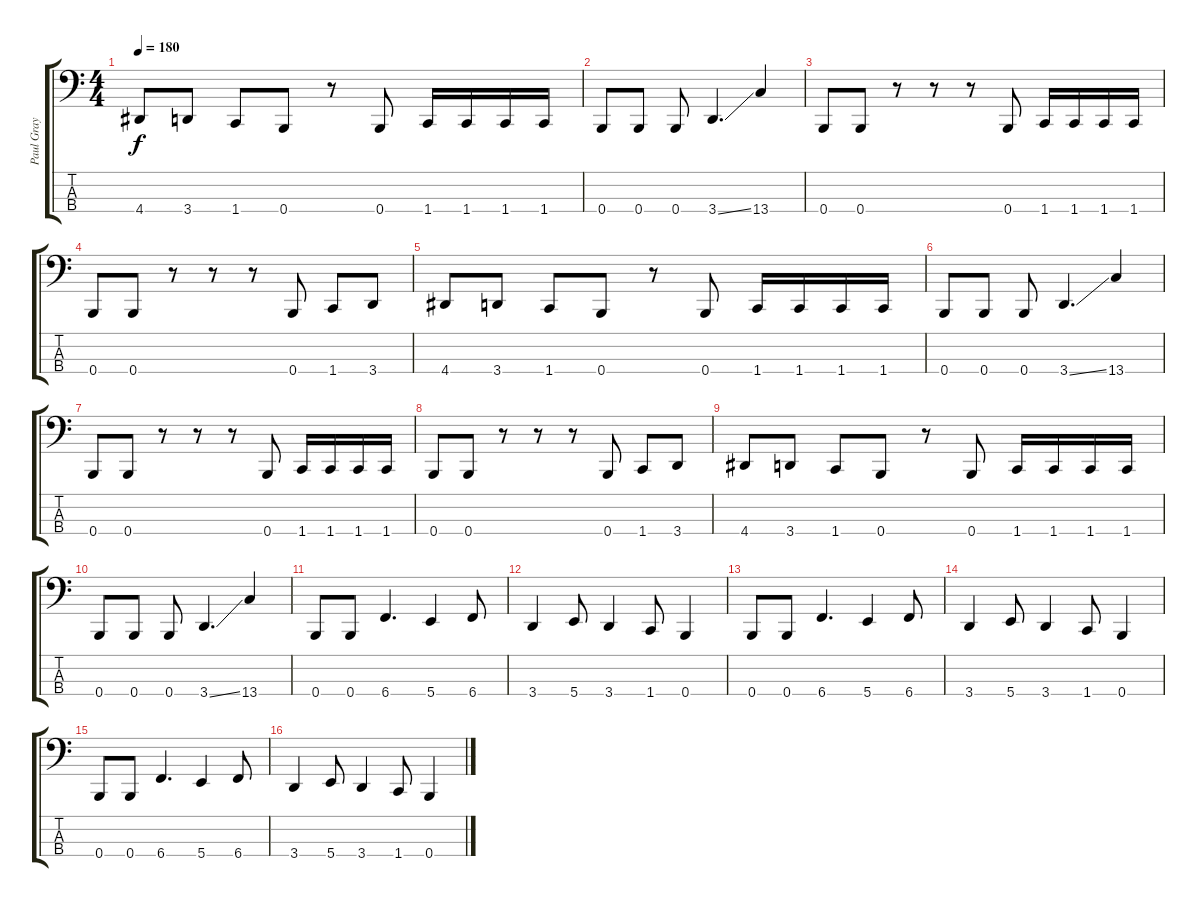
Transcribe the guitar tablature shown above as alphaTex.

\track ("Paul Gray" "Paul Gray") {instrument electricbassfinger}
\staff {score tabs}
\tuning (E2 B1 Gb1 B0) {hide}
\ts (4 4)
\tempo 180
\clef f4
\ks c
4.4.8{dy f} 3.4.8 1.4.8 0.4.8 r.8 0.4.8 1.4.16 1.4.16 1.4.16 1.4.16 |
0.4.8 0.4.8 0.4.8 3.4{ss}.4{d} 13.4.4 |
0.4.8 0.4.8 r.8 r.8 r.8 0.4.8 1.4.16 1.4.16 1.4.16 1.4.16 |
0.4.8 0.4.8 r.8 r.8 r.8 0.4.8 1.4.8 3.4.8 |
4.4.8 3.4.8 1.4.8 0.4.8 r.8 0.4.8 1.4.16 1.4.16 1.4.16 1.4.16 |
0.4.8 0.4.8 0.4.8 3.4{ss}.4{d} 13.4.4 |
0.4.8 0.4.8 r.8 r.8 r.8 0.4.8 1.4.16 1.4.16 1.4.16 1.4.16 |
0.4.8 0.4.8 r.8 r.8 r.8 0.4.8 1.4.8 3.4.8 |
4.4.8 3.4.8 1.4.8 0.4.8 r.8 0.4.8 1.4.16 1.4.16 1.4.16 1.4.16 |
0.4.8 0.4.8 0.4.8 3.4{ss}.4{d} 13.4.4 |
0.4.8 0.4.8 6.4.4{d} 5.4.4 6.4.8 |
3.4.4 5.4.8 3.4.4 1.4.8 0.4.4 |
0.4.8 0.4.8 6.4.4{d} 5.4.4 6.4.8 |
3.4.4 5.4.8 3.4.4 1.4.8 0.4.4 |
0.4.8 0.4.8 6.4.4{d} 5.4.4 6.4.8 |
3.4.4 5.4.8 3.4.4 1.4.8 0.4.4
